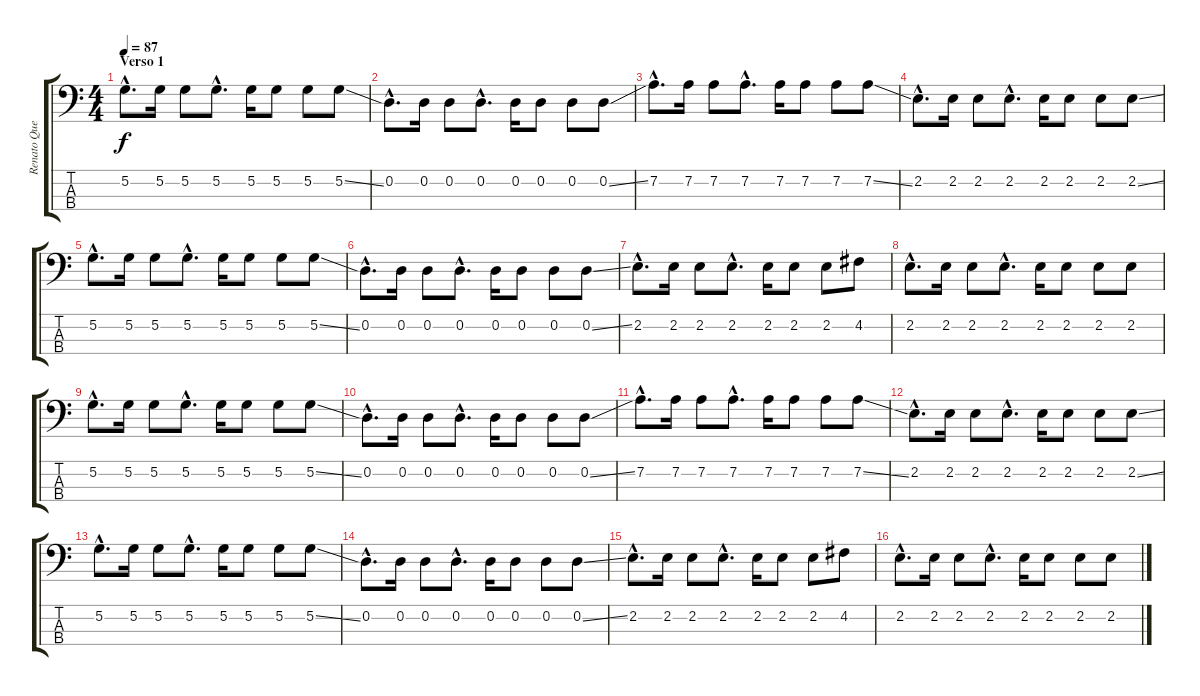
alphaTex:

\track ("Renato Queiroz [Baixo]" "Renato Que") {instrument electricbasspick}
\staff {score tabs}
\tuning (G2 D2 A1 D1) {hide}
\ts (4 4)
\section ("" "Verso 1")
\tempo 87
\clef f4
\ks c
5.2{hac}.8{d dy f} 5.2.16 5.2.8 5.2{hac}.8{d} 5.2.16 5.2.8 5.2.8 5.2{ss}.8 |
0.2{hac}.8{d} 0.2.16 0.2.8 0.2{hac}.8{d} 0.2.16 0.2.8 0.2.8 0.2{ss}.8 |
7.2{hac}.8{d} 7.2.16 7.2.8 7.2{hac}.8{d} 7.2.16 7.2.8 7.2.8 7.2{ss}.8 |
2.2{hac}.8{d} 2.2.16 2.2.8 2.2{hac}.8{d} 2.2.16 2.2.8 2.2.8 2.2{ss}.8 |
5.2{hac}.8{d} 5.2.16 5.2.8 5.2{hac}.8{d} 5.2.16 5.2.8 5.2.8 5.2{ss}.8 |
0.2{hac}.8{d} 0.2.16 0.2.8 0.2{hac}.8{d} 0.2.16 0.2.8 0.2.8 0.2{ss}.8 |
2.2{hac}.8{d} 2.2.16 2.2.8 2.2{hac}.8{d} 2.2.16 2.2.8 2.2.8 4.2.8 |
2.2{hac}.8{d} 2.2.16 2.2.8 2.2{hac}.8{d} 2.2.16 2.2.8 2.2.8 2.2.8 |
5.2{hac}.8{d} 5.2.16 5.2.8 5.2{hac}.8{d} 5.2.16 5.2.8 5.2.8 5.2{ss}.8 |
0.2{hac}.8{d} 0.2.16 0.2.8 0.2{hac}.8{d} 0.2.16 0.2.8 0.2.8 0.2{ss}.8 |
7.2{hac}.8{d} 7.2.16 7.2.8 7.2{hac}.8{d} 7.2.16 7.2.8 7.2.8 7.2{ss}.8 |
2.2{hac}.8{d} 2.2.16 2.2.8 2.2{hac}.8{d} 2.2.16 2.2.8 2.2.8 2.2{ss}.8 |
5.2{hac}.8{d} 5.2.16 5.2.8 5.2{hac}.8{d} 5.2.16 5.2.8 5.2.8 5.2{ss}.8 |
0.2{hac}.8{d} 0.2.16 0.2.8 0.2{hac}.8{d} 0.2.16 0.2.8 0.2.8 0.2{ss}.8 |
2.2{hac}.8{d} 2.2.16 2.2.8 2.2{hac}.8{d} 2.2.16 2.2.8 2.2.8 4.2.8 |
2.2{hac}.8{d} 2.2.16 2.2.8 2.2{hac}.8{d} 2.2.16 2.2.8 2.2.8 2.2.8
